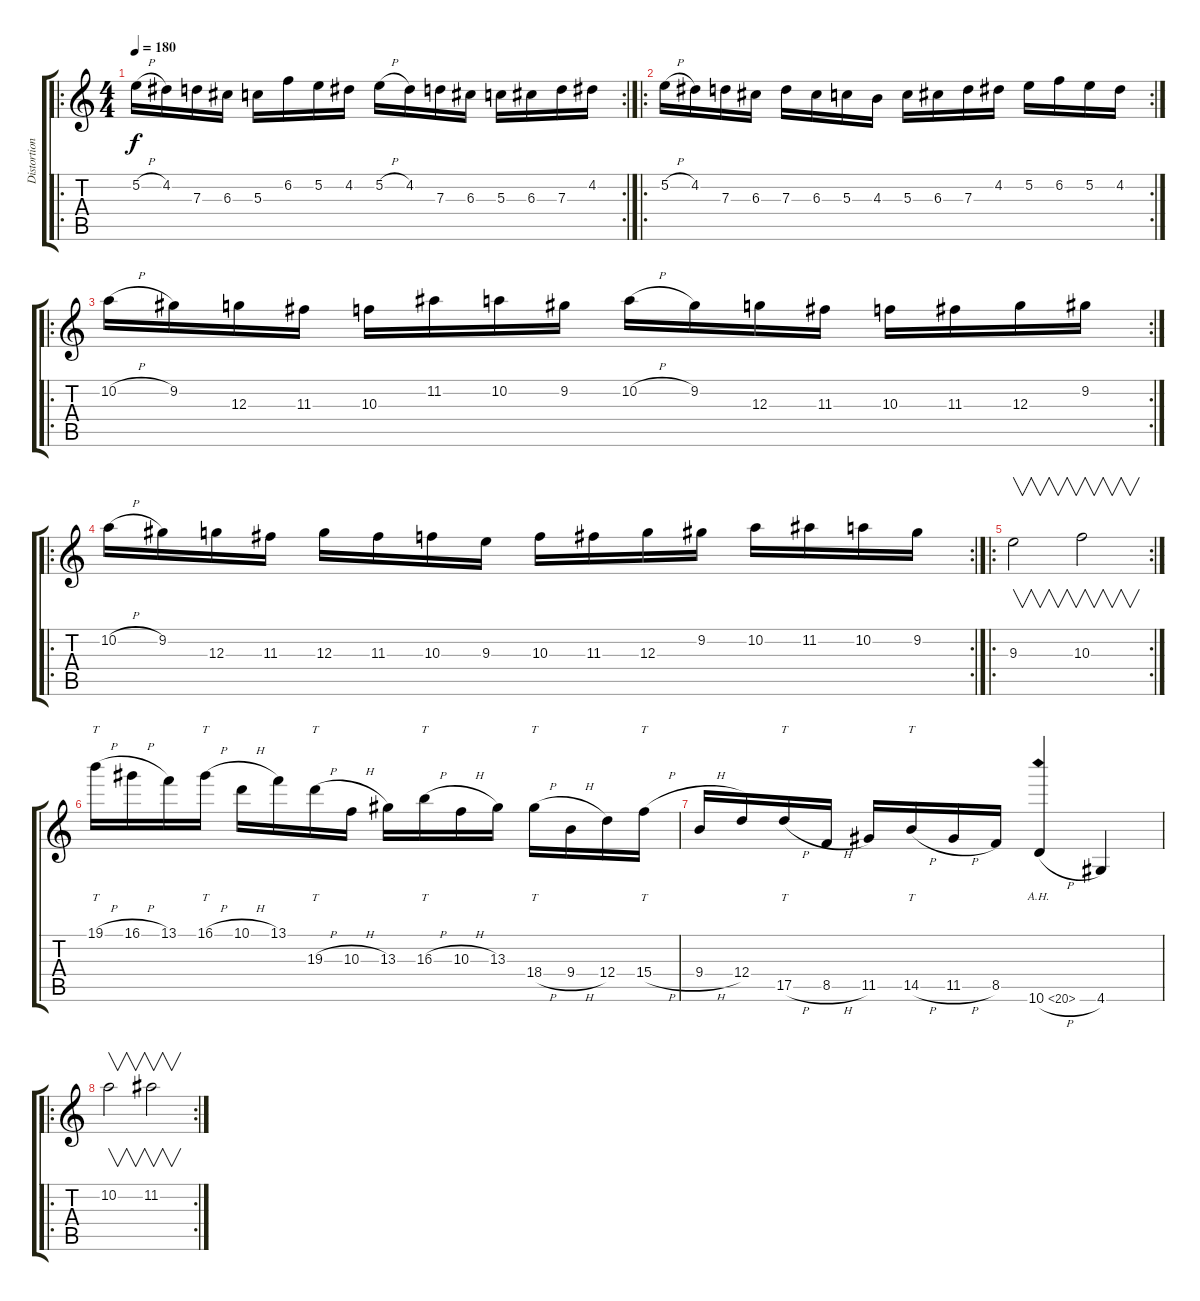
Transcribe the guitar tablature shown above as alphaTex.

\track ("Distortion guitar" "Distortion") {instrument distortionguitar}
\staff {score tabs}
\tuning (E4 B3 G3 D3 A2 E2) {hide}
\ro
\rc 2
\ts (4 4)
\tempo 180
\clef g2
\ks c
5.2{h}.16{dy f instrument distortionguitar} 4.2.16 7.3.16 6.3.16 5.3.16 6.2.16 5.2.16 4.2.16 5.2{h}.16 4.2.16 7.3.16 6.3.16 5.3.16 6.3.16 7.3.16 4.2.16 |
\ro
\rc 2
5.2{h}.16 4.2.16 7.3.16 6.3.16 7.3.16 6.3.16 5.3.16 4.3.16 5.3.16 6.3.16 7.3.16 4.2.16 5.2.16 6.2.16 5.2.16 4.2.16 |
\ro
\rc 2
10.2{h}.16 9.2.16 12.3.16 11.3.16 10.3.16 11.2.16 10.2.16 9.2.16 10.2{h}.16 9.2.16 12.3.16 11.3.16 10.3.16 11.3.16 12.3.16 9.2.16 |
\ro
\rc 2
10.2{h}.16 9.2.16 12.3.16 11.3.16 12.3.16 11.3.16 10.3.16 9.3.16 10.3.16 11.3.16 12.3.16 9.2.16 10.2.16 11.2.16 10.2.16 9.2.16 |
\ro
\rc 2
9.3.2{v} 10.3.2{v} |
19.1{h}.16{tt} 16.1{h}.16 13.1.16 16.1{h}.16{tt} 10.1{h}.16 13.1.16 19.3{h}.16{tt} 10.3{h}.16 13.3.16 16.3{h}.16{tt} 10.3{h}.16 13.3.16 18.4{h}.16{tt} 9.4{h}.16 12.4.16 15.4{h}.16{tt} |
9.4{h}.16 12.4.16 17.5{h}.16{tt} 8.5{h}.16 11.5.16 14.5{h}.16{tt} 11.5{h}.16 8.5.16 10.6{ah 10 h}.4 4.6.4 |
\ro
\rc 2
10.2.2{v} 11.2.2{v}
